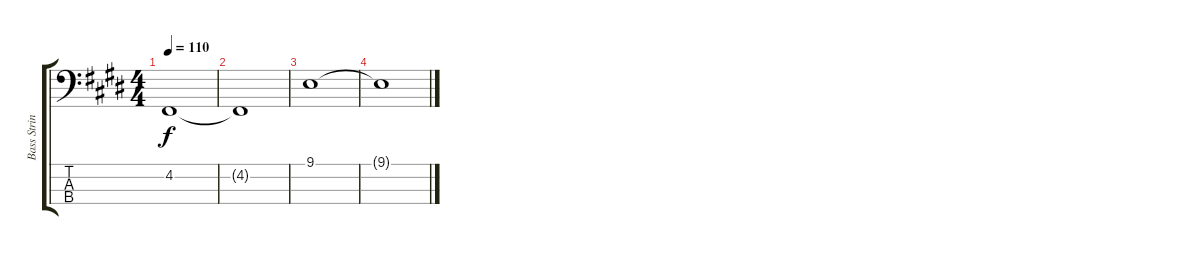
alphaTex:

\track ("Bass Strings" "Bass Strin") {instrument stringensemble1}
\staff {score tabs}
\tuning (G2 D2 A1 E1) {hide}
\ts (4 4)
\tempo 110
\clef f4
\ks e
4.2{t}.1{dy f} |
4.2{t}.1 |
9.1.1{volume 7} |
9.1{t}.1
